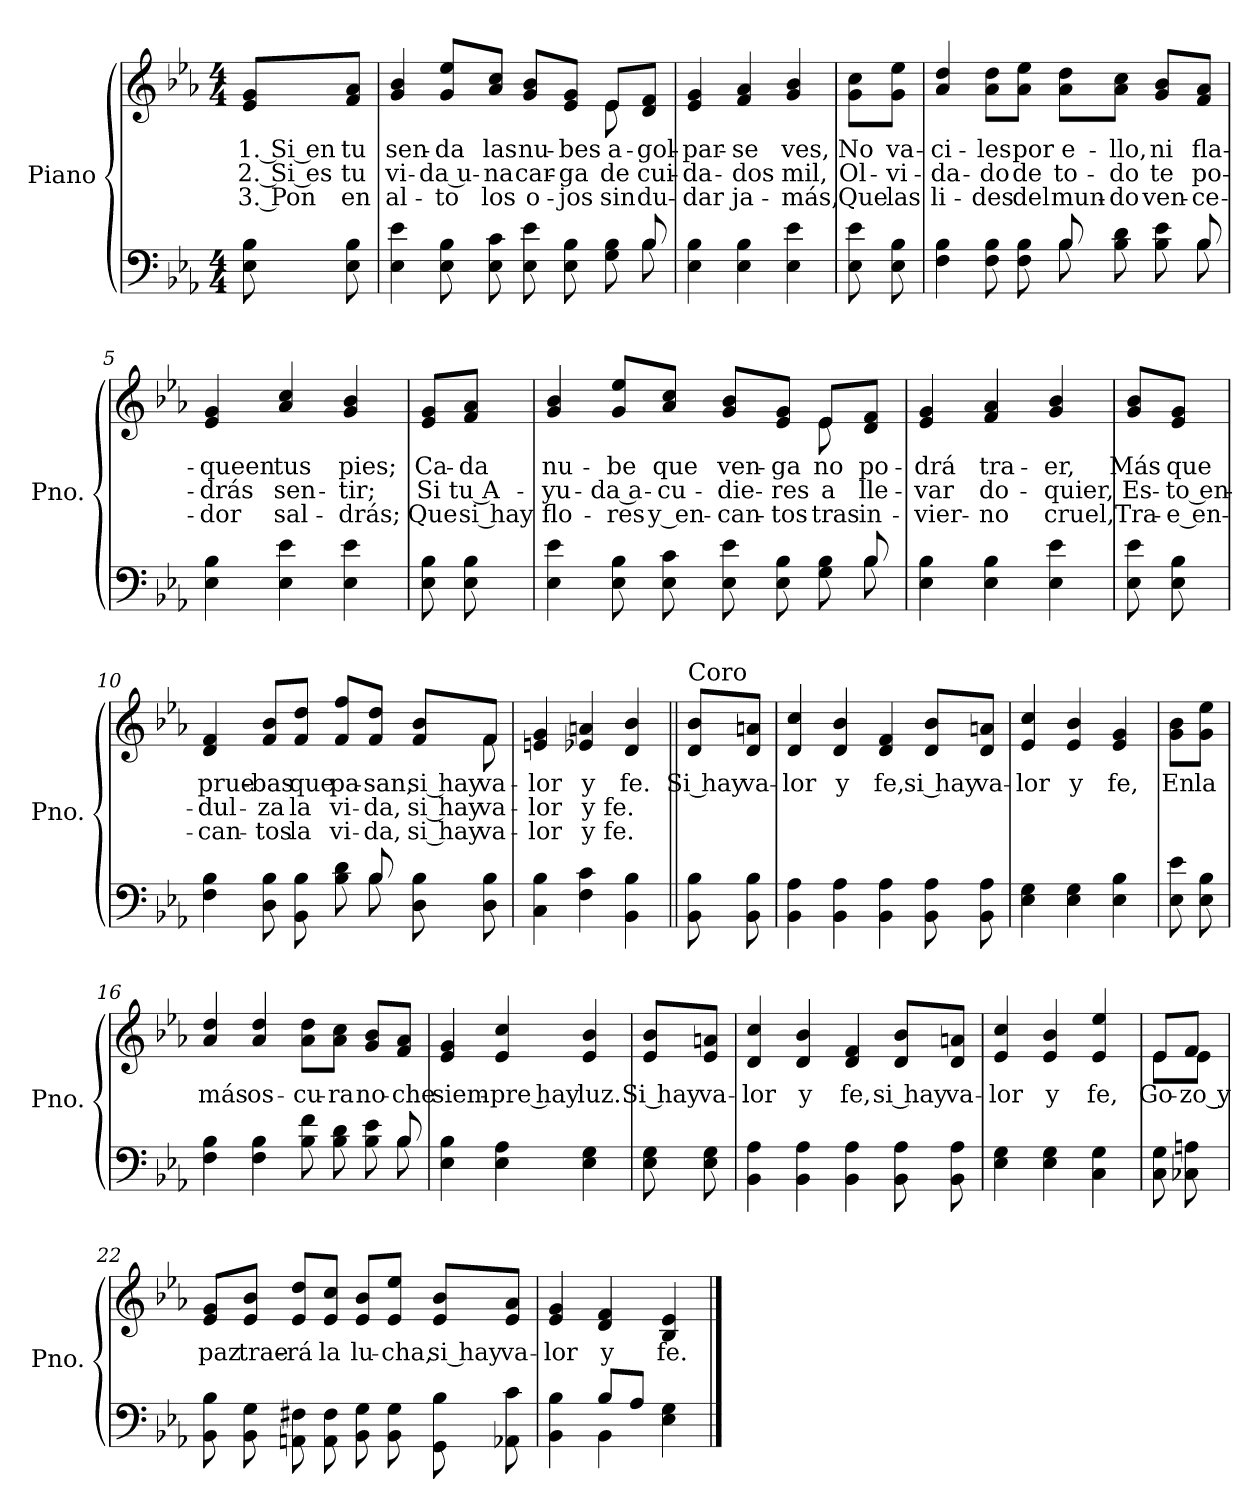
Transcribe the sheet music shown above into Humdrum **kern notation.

**kern	**kern	**text	**text	**text
*part1	*part1	*part1	*part1	*part1
*staff2	*staff1	*staff1	*staff1	*staff1
*I"Piano	*	*	*	*
*I'Pno.	*	*	*	*
*clefF4	*clefG2	*	*	*
*k[b-e-a-]	*k[b-e-a-]	*	*	*
*M4/4	*M4/4	*	*	*
=	=	=	=	=
!	!	!LO:LY:b	!LO:LY:b	!LO:LY:b
8E-\ 8B-\	8e-/ 8g/L	1. Si en	2. Si es	3. Pon
!	!	!LO:LY:b	!LO:LY:b	!LO:LY:b
8E-\ 8B-\	8f/ 8a-/J	tu	tu	en
=1	=1	=1	=1	=1
*^	*	*	*	*
!	!	!	!LO:LY:b	!LO:LY:b	!LO:LY:b
*	*	*^	*	*	*
4E-\ 4e-\	2..ryy	4g/ 4b-/	2.ryy	sen-	vi-	al-
!	!	!	!	!LO:LY:b	!LO:LY:b	!LO:LY:b
8E-\ 8B-\	.	8g/ 8ee-/L	.	-da	-da u-	-to
!	!	!	!	!LO:LY:b	!LO:LY:b	!LO:LY:b
8E-\ 8c\	.	8a-/ 8cc/J	.	las	-na	los
!	!	!	!	!LO:LY:b	!LO:LY:b	!LO:LY:b
8E-\ 8e-\	.	8g/ 8b-/L	.	nu-	car-	o-
!	!	!	!	!LO:LY:b	!LO:LY:b	!LO:LY:b
8E-\ 8B-\	.	8e-/ 8g/J	.	-bes	-ga	-jos
!	!	!	!	!LO:LY:b	!LO:LY:b	!LO:LY:b
8G\ 8B-\	.	8e-/L	8e-\	a-	de	sin
!	!	!	!	!LO:LY:b	!LO:LY:b	!LO:LY:b
8B-/	8B-\	8d/ 8f/J	8ryy	-gol-	cui-	du-
=2	=2	=2	=2	=2	=2	=2
!	!	!	!	!LO:LY:b	!LO:LY:b	!LO:LY:b
*v	*v	*	*	*	*	*
*	*v	*v	*	*	*
4E-\ 4B-\	4e-/ 4g/	-par-	-da-	-dar
!	!	!LO:LY:b	!LO:LY:b	!LO:LY:b
4E-\ 4B-\	4f/ 4a-/	-se	-dos	ja-
!	!	!LO:LY:b	!LO:LY:b	!LO:LY:b
4E-\ 4e-\	4g/ 4b-/	ves,	mil,	-más,
!!LO:LB:g=z
=3	=3	=3	=3	=3
!	!	!LO:LY:b	!LO:LY:b	!LO:LY:b
8E-\ 8e-\	8g\ 8cc\L	No	Ol-	Que
!	!	!LO:LY:b	!LO:LY:b	!LO:LY:b
8E-\ 8B-\	8g\ 8ee-\J	va-	-vi-	las
=4	=4	=4	=4	=4
*^	*	*	*	*
!	!	!	!LO:LY:b	!LO:LY:b	!LO:LY:b
4F\ 4B-\	2ryy	4a-/ 4dd/	-ci-	-da-	li-
!	!	!	!LO:LY:b	!LO:LY:b	!LO:LY:b
8F\ 8B-\	.	8a-\ 8dd\L	-les	-do	-des
!	!	!	!LO:LY:b	!LO:LY:b	!LO:LY:b
8F\ 8B-\	.	8a-\ 8ee-\J	por	de	del
!	!	!	!LO:LY:b	!LO:LY:b	!LO:LY:b
8B-/	8B-\	8a-\ 8dd\L	e-	to-	mun-
!	!	!	!LO:LY:b	!LO:LY:b	!LO:LY:b
8B-\ 8d\	4ryy	8a-\ 8cc\J	-llo,	-do	-do
!	!	!	!LO:LY:b	!LO:LY:b	!LO:LY:b
8B-\ 8e-\	.	8g/ 8b-/L	ni	te	ven-
!	!	!	!LO:LY:b	!LO:LY:b	!LO:LY:b
8B-/	8B-\	8f/ 8a-/J	fla-	po-	-ce-
=5	=5	=5	=5	=5	=5
!	!	!	!LO:LY:b	!LO:LY:b	!LO:LY:b
*v	*v	*	*	*	*
4E-\ 4B-\	4e-/ 4g/	-queen	-drás	-dor
!	!	!LO:LY:b	!LO:LY:b	!LO:LY:b
4E-\ 4e-\	4a-/ 4cc/	tus	sen-	sal-
!	!	!LO:LY:b	!LO:LY:b	!LO:LY:b
4E-\ 4e-\	4g/ 4b-/	pies;	-tir;	-drás;
!!LO:LB:g=z
=6	=6	=6	=6	=6
!	!	!LO:LY:b	!LO:LY:b	!LO:LY:b
8E-\ 8B-\	8e-/ 8g/L	Ca-	Si	Que
!	!	!LO:LY:b	!LO:LY:b	!LO:LY:b
8E-\ 8B-\	8f/ 8a-/J	-da	tu A-	si hay
=7	=7	=7	=7	=7
*^	*	*	*	*
!	!	!	!LO:LY:b	!LO:LY:b	!LO:LY:b
*	*	*^	*	*	*
4E-\ 4e-\	2..ryy	4g/ 4b-/	2.ryy	nu-	-yu-	flo-
!	!	!	!	!LO:LY:b	!LO:LY:b	!LO:LY:b
8E-\ 8B-\	.	8g/ 8ee-/L	.	-be	-da a-	-res
!	!	!	!	!LO:LY:b	!LO:LY:b	!LO:LY:b
8E-\ 8c\	.	8a-/ 8cc/J	.	que	-cu-	y en-
!	!	!	!	!LO:LY:b	!LO:LY:b	!LO:LY:b
8E-\ 8e-\	.	8g/ 8b-/L	.	ven-	-die-	-can-
!	!	!	!	!LO:LY:b	!LO:LY:b	!LO:LY:b
8E-\ 8B-\	.	8e-/ 8g/J	.	-ga	-res	-tos
!	!	!	!	!LO:LY:b	!LO:LY:b	!LO:LY:b
8G\ 8B-\	.	8e-/L	8e-\	no	a	tras
!	!	!	!	!LO:LY:b	!LO:LY:b	!LO:LY:b
8B-/	8B-\	8d/ 8f/J	8ryy	po-	lle-	in-
=8	=8	=8	=8	=8	=8	=8
!	!	!	!	!LO:LY:b	!LO:LY:b	!LO:LY:b
*v	*v	*	*	*	*	*
*	*v	*v	*	*	*
4E-\ 4B-\	4e-/ 4g/	-drá	-var	-vier-
!	!	!LO:LY:b	!LO:LY:b	!LO:LY:b
4E-\ 4B-\	4f/ 4a-/	tra-	do-	-no
!	!	!LO:LY:b	!LO:LY:b	!LO:LY:b
4E-\ 4e-\	4g/ 4b-/	-er,	-quier,	cruel,
!!LO:LB:g=z
=9	=9	=9	=9	=9
!	!	!LO:LY:b	!LO:LY:b	!LO:LY:b
8E-\ 8e-\	8g/ 8b-/L	Más	Es-	Tra-
!	!	!LO:LY:b	!LO:LY:b	!LO:LY:b
8E-\ 8B-\	8e-/ 8g/J	que	-to en-	-e en-
=10	=10	=10	=10	=10
*^	*	*	*	*
!	!	!	!LO:LY:b	!LO:LY:b	!LO:LY:b
*	*	*^	*	*	*
4F\ 4B-\	8ryy	4d/ 4f/	2..ryy	prue-	-dul-	-can-
!	!	!	!	!LO:LY:b	!LO:LY:b	!LO:LY:b
*v	*v	*	*	*	*	*
8D\ 8B-\	8f/ 8b-/L	.	-bas	-za	-tos
!	!	!	!LO:LY:b	!LO:LY:b	!LO:LY:b
8BB-\ 8B-\	8f/ 8dd/J	.	que	la	la
!	!	!	!LO:LY:b	!LO:LY:b	!LO:LY:b
8B-\ 8d\	8f/ 8ff/L	.	pa-	vi-	vi-
*^	*	*	*	*	*
!	!	!	!	!LO:LY:b	!LO:LY:b	!LO:LY:b
8B-/	8B-\	8f/ 8dd/J	.	-san,	-da,	-da,
!	!	!	!	!LO:LY:b	!LO:LY:b	!LO:LY:b
8D\ 8B-\	4ryy	8f/ 8b-/L	.	si hay	si hay	si hay
!	!	!	!	!LO:LY:b	!LO:LY:b	!LO:LY:b
8D\ 8B-\	.	8f/J	8f\	va-	va-	va-
*v	*v	*	*	*	*	*
=11	=11	=11	=11	=11	=11
!	!	!	!LO:LY:b	!LO:LY:b	!LO:LY:b
*	*v	*v	*	*	*
4C\ 4B-\	4en/ 4g/	-lor	-lor	-lor
!	!	!LO:LY:b	!LO:LY:b	!LO:LY:b
4F\ 4c\	4e-X/ 4an/	y	y	y
!	!	!LO:LY:b	!LO:LY:b	!LO:LY:b
4BB-\ 4B-\	4d/ 4b-/	fe.	fe.	fe.
!!LO:PB:g=z
=12||	=12||	=12||	=12||	=12||
!	!LO:TX:t=Coro	!	!	!
!	!	!LO:LY:b	!	!
8BB-\ 8B-\	8d/ 8b-/L	Si hay	.	.
!	!	!LO:LY:b	!	!
8BB-\ 8B-\	8d/ 8an/J	va-	.	.
=13	=13	=13	=13	=13
!	!	!LO:LY:b	!	!
4BB-\ 4A-\	4d/ 4cc/	-lor	.	.
!	!	!LO:LY:b	!	!
4BB-\ 4A-\	4d/ 4b-/	y	.	.
!	!	!LO:LY:b	!	!
4BB-\ 4A-\	4d/ 4f/	fe,	.	.
!	!	!LO:LY:b	!	!
8BB-\ 8A-\	8d/ 8b-/L	si hay	.	.
!	!	!LO:LY:b	!	!
8BB-\ 8A-\	8d/ 8an/J	va-	.	.
=14	=14	=14	=14	=14
!	!	!LO:LY:b	!	!
4E-\ 4G\	4e-/ 4cc/	-lor	.	.
!	!	!LO:LY:b	!	!
4E-\ 4G\	4e-/ 4b-/	y	.	.
!	!	!LO:LY:b	!	!
4E-\ 4B-\	4e-/ 4g/	fe,	.	.
!!LO:LB:g=z
=15	=15	=15	=15	=15
!	!	!LO:LY:b	!	!
8E-\ 8e-\	8g\ 8b-\L	En	.	.
!	!	!LO:LY:b	!	!
8E-\ 8B-\	8g\ 8ee-\J	la	.	.
=16	=16	=16	=16	=16
*^	*	*	*	*
!	!	!	!LO:LY:b	!	!
4F\ 4B-\	2..ryy	4a-/ 4dd/	más	.	.
!	!	!	!LO:LY:b	!	!
4F\ 4B-\	.	4a-/ 4dd/	os-	.	.
!	!	!	!LO:LY:b	!	!
8B-\ 8f\	.	8a-\ 8dd\L	-cu-	.	.
!	!	!	!LO:LY:b	!	!
8B-\ 8d\	.	8a-\ 8cc\J	-ra	.	.
!	!	!	!LO:LY:b	!	!
8B-\ 8e-\	.	8g/ 8b-/L	no-	.	.
!	!	!	!LO:LY:b	!	!
8B-/	8B-\	8f/ 8a-/J	-che	.	.
=17	=17	=17	=17	=17	=17
!	!	!	!LO:LY:b	!	!
*v	*v	*	*	*	*
4E-\ 4B-\	4e-/ 4g/	siem-	.	.
!	!	!LO:LY:b	!	!
4E-\ 4A-\	4e-/ 4cc/	-pre hay	.	.
!	!	!LO:LY:b	!	!
4E-\ 4G\	4e-/ 4b-/	luz.	.	.
!!LO:LB:g=z
=18	=18	=18	=18	=18
!	!	!LO:LY:b	!	!
8E-\ 8G\	8e-/ 8b-/L	Si hay	.	.
!	!	!LO:LY:b	!	!
8E-\ 8G\	8e-/ 8an/J	va-	.	.
=19	=19	=19	=19	=19
!	!	!LO:LY:b	!	!
4BB-\ 4A-\	4d/ 4cc/	-lor	.	.
!	!	!LO:LY:b	!	!
4BB-\ 4A-\	4d/ 4b-/	y	.	.
!	!	!LO:LY:b	!	!
4BB-\ 4A-\	4d/ 4f/	fe,	.	.
!	!	!LO:LY:b	!	!
8BB-\ 8A-\	8d/ 8b-/L	si hay	.	.
!	!	!LO:LY:b	!	!
8BB-\ 8A-\	8d/ 8an/J	va-	.	.
=20	=20	=20	=20	=20
!	!	!LO:LY:b	!	!
4E-\ 4G\	4e-/ 4cc/	-lor	.	.
!	!	!LO:LY:b	!	!
4E-\ 4G\	4e-/ 4b-/	y	.	.
!	!	!LO:LY:b	!	!
4C\ 4G\	4e-/ 4ee-/	fe,	.	.
!!LO:LB:g=z
=21	=21	=21	=21	=21
!	!	!LO:LY:b	!	!
*	*^	*	*	*
8C\ 8G\	8e-/L	8e-\L	Go-	.	.
!	!	!	!LO:LY:b	!	!
8C-X\ 8An\	8f/J	8e-\J	-zo y	.	.
=22	=22	=22	=22	=22	=22
!	!	!	!LO:LY:b	!	!
*	*v	*v	*	*	*
8BB-\ 8B-\	8e-/ 8g/L	paz	.	.
!	!	!LO:LY:b	!	!
8BB-\ 8G\	8e-/ 8b-/J	trae-	.	.
!	!	!LO:LY:b	!	!
8AAn\ 8F#X\	8e-/ 8dd/L	-rá	.	.
!	!	!LO:LY:b	!	!
8AA\ 8F#\	8e-/ 8cc/J	la	.	.
!	!	!LO:LY:b	!	!
8BB-\ 8G\	8e-/ 8b-/L	lu-	.	.
!	!	!LO:LY:b	!	!
8BB-\ 8G\	8e-/ 8ee-/J	-cha,	.	.
!	!	!LO:LY:b	!	!
8GG\ 8B-\	8e-/ 8b-/L	si hay	.	.
!	!	!LO:LY:b	!	!
8AA-X\ 8c\	8e-/ 8a-/J	va-	.	.
=23	=23	=23	=23	=23
*^	*	*	*	*
!	!	!	!LO:LY:b	!	!
4BB-\ 4B-\	4ryy	4e-/ 4g/	-lor	.	.
!	!	!	!LO:LY:b	!	!
8B-/L	4BB-\	4d/ 4f/	y	.	.
8A-/J	.	.	.	.	.
!	!	!	!LO:LY:b	!	!
4E-\ 4G\	4ryy	4B-/ 4e-/	fe.	.	.
*v	*v	*	*	*	*
==	==	==	==	==
*-	*-	*-	*-	*-
